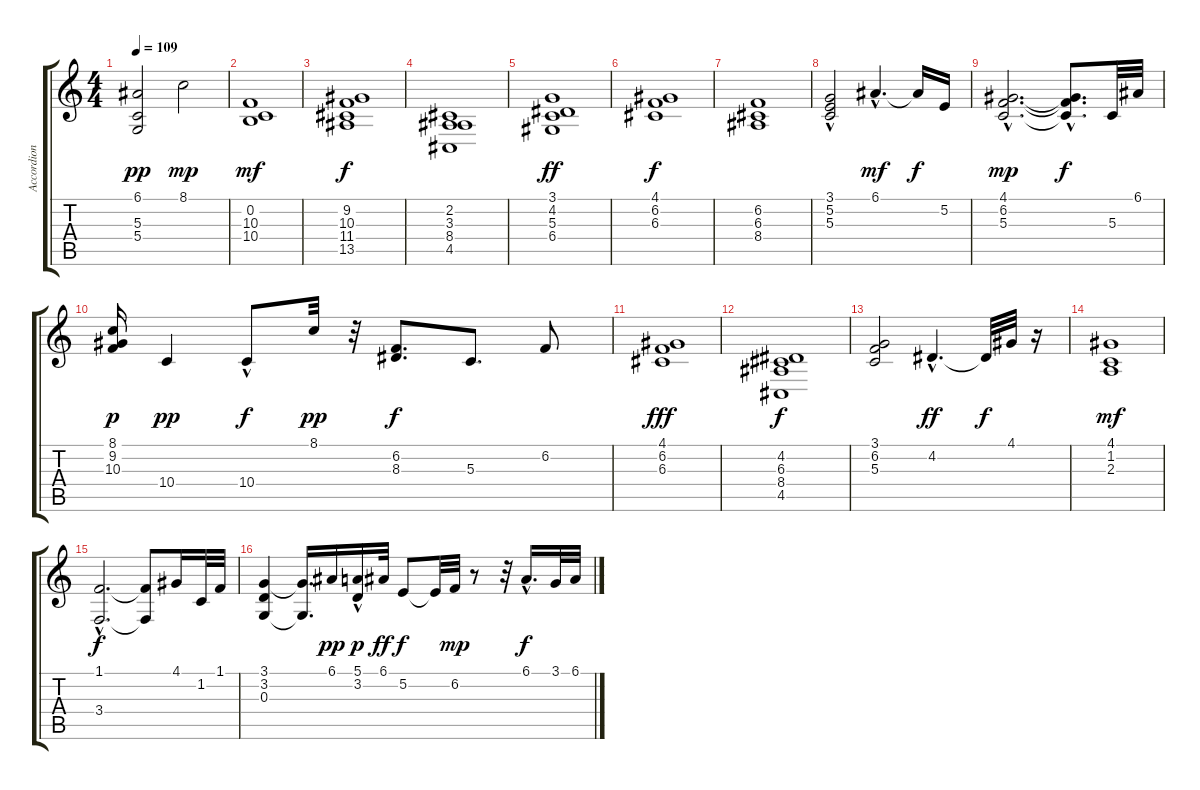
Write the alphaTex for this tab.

\track ("Accordion" "Accordion") {instrument accordion}
\staff {score tabs}
\tuning (E4 B3 G3 D3 A2 E2) {hide}
\ts (4 4)
\tempo 109
\clef g2
\ks c
(6.1 5.3 5.4).2{dy pp} 8.1.2{dy mp} |
(0.2 10.3 10.4).1{dy mf volume 6} |
(9.2 10.3 11.4 13.5).1{dy f} |
(2.2 3.3 8.4 4.5).1 |
(3.1 4.2 5.3 6.4).1{dy ff} |
(4.1 6.2 6.3).1{dy f} |
(6.2 6.3 8.4).1 |
(3.1 5.2{hac} 5.3).2 6.1{hac}.4{d dy mf} 6.1{t}.16{dy f} 5.2.16 |
(4.1{hac} 6.2{hac} 5.3{hac}).2{d dy mp} (4.1{t} 6.2{t} 5.3{hac t}).8{d dy f} 5.3.32 6.1.32 |
(8.1 9.2 10.3).16{dy p} 10.4.4{dy pp} 10.4{hac}.8{dy f} 8.1.32{dy pp} r.32 (6.2 8.3).8{d dy f} 5.3.8{d} 6.2.8 |
(4.1 6.2 6.3).1{dy fff} |
(4.2 6.3 8.4 4.5).1{dy f} |
(3.1 6.2 5.3).2 4.2{hac}.4{d dy ff} 4.2{t}.32{dy f} 4.1.32 r.16 |
(4.1 1.2 2.3).1{dy mf} |
(1.1{hac} 3.4{hac}).2{d dy f} (1.1{t} 3.4{t}).8 4.1.16 1.2.32 1.1.32 |
(3.1 3.2 0.3).4 (3.1{t} 0.3{t}).16{d} 6.1.16{dy pp} (5.1 3.2{hac}).16{dy p} 6.1.32{dy ff} 5.2.8{dy f} 5.2{t}.32 6.2.32{dy mp} r.8 r.32 6.1{hac}.16{d dy f} 3.1.32 6.1.32
